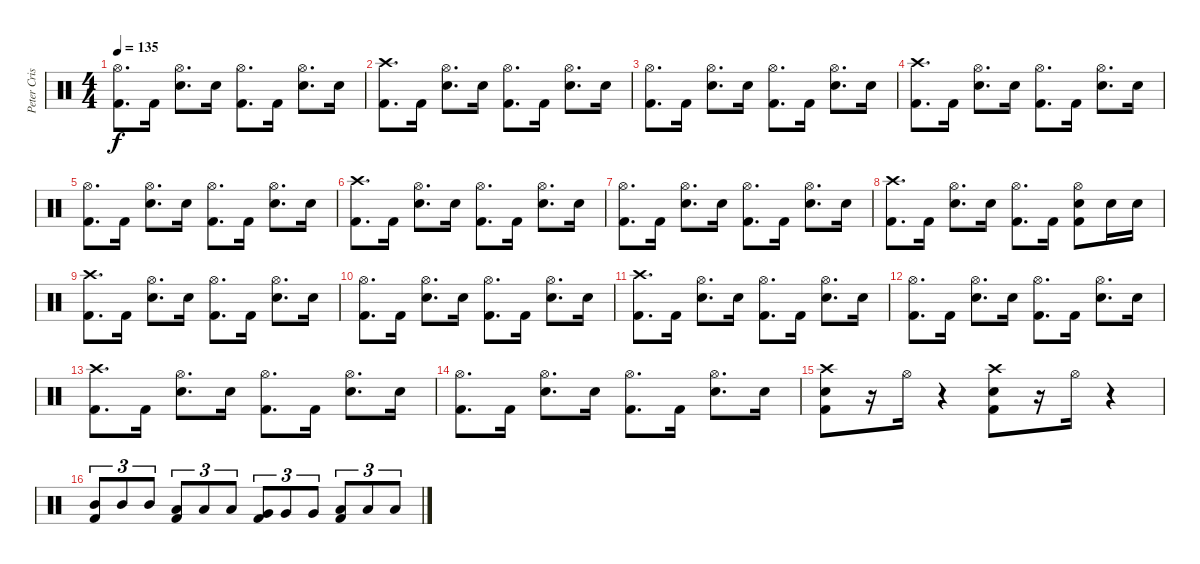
\track ("Peter Criss" "Peter Cris") {instrument percussion}
\staff {score}
\articulation defaults
\ts (4 4)
\tempo 135
\clef neutral
\ks c
("Hi-Hat (open)" "Kick (hit) 2").8{d dy f} "Kick (hit) 2".16 ("Snare (hit) 2" "Hi-Hat (open)").8{d} "Snare (hit) 2".16 ("Hi-Hat (open)" "Kick (hit) 2").8{d} "Kick (hit) 2".16 ("Snare (hit) 2" "Hi-Hat (open)").8{d} "Snare (hit) 2".16 |
("Crash high (hit)" "Kick (hit) 2").8{d} "Kick (hit) 2".16 ("Snare (hit) 2" "Hi-Hat (open)").8{d} "Snare (hit) 2".16 ("Hi-Hat (open)" "Kick (hit) 2").8{d} "Kick (hit) 2".16 ("Snare (hit) 2" "Hi-Hat (open)").8{d} "Snare (hit) 2".16 |
("Hi-Hat (open)" "Kick (hit) 2").8{d} "Kick (hit) 2".16 ("Snare (hit) 2" "Hi-Hat (open)").8{d} "Snare (hit) 2".16 ("Hi-Hat (open)" "Kick (hit) 2").8{d} "Kick (hit) 2".16 ("Snare (hit) 2" "Hi-Hat (open)").8{d} "Snare (hit) 2".16 |
("Crash high (hit)" "Kick (hit) 2").8{d} "Kick (hit) 2".16 ("Snare (hit) 2" "Hi-Hat (open)").8{d} "Snare (hit) 2".16 ("Hi-Hat (open)" "Kick (hit) 2").8{d} "Kick (hit) 2".16 ("Snare (hit) 2" "Hi-Hat (open)").8{d} "Snare (hit) 2".16 |
("Hi-Hat (open)" "Kick (hit) 2").8{d} "Kick (hit) 2".16 ("Snare (hit) 2" "Hi-Hat (open)").8{d} "Snare (hit) 2".16 ("Hi-Hat (open)" "Kick (hit) 2").8{d} "Kick (hit) 2".16 ("Snare (hit) 2" "Hi-Hat (open)").8{d} "Snare (hit) 2".16 |
("Crash high (hit)" "Kick (hit) 2").8{d} "Kick (hit) 2".16 ("Snare (hit) 2" "Hi-Hat (open)").8{d} "Snare (hit) 2".16 ("Hi-Hat (open)" "Kick (hit) 2").8{d} "Kick (hit) 2".16 ("Snare (hit) 2" "Hi-Hat (open)").8{d} "Snare (hit) 2".16 |
("Hi-Hat (open)" "Kick (hit) 2").8{d} "Kick (hit) 2".16 ("Snare (hit) 2" "Hi-Hat (open)").8{d} "Snare (hit) 2".16 ("Hi-Hat (open)" "Kick (hit) 2").8{d} "Kick (hit) 2".16 ("Snare (hit) 2" "Hi-Hat (open)").8{d} "Snare (hit) 2".16 |
("Crash high (hit)" "Kick (hit) 2").8{d} "Kick (hit) 2".16 ("Snare (hit) 2" "Hi-Hat (open)").8{d} "Snare (hit) 2".16 ("Hi-Hat (open)" "Kick (hit) 2").8{d} "Kick (hit) 2".16 ("Snare (hit) 2" "Hi-Hat (open)" "Kick (hit) 2").8 "Snare (hit) 2".16 "Snare (hit) 2".16 |
("Crash high (hit)" "Kick (hit) 2").8{d} "Kick (hit) 2".16 ("Snare (hit) 2" "Hi-Hat (open)").8{d} "Snare (hit) 2".16 ("Hi-Hat (open)" "Kick (hit) 2").8{d} "Kick (hit) 2".16 ("Snare (hit) 2" "Hi-Hat (open)").8{d} "Snare (hit) 2".16 |
("Hi-Hat (open)" "Kick (hit) 2").8{d} "Kick (hit) 2".16 ("Snare (hit) 2" "Hi-Hat (open)").8{d} "Snare (hit) 2".16 ("Hi-Hat (open)" "Kick (hit) 2").8{d} "Kick (hit) 2".16 ("Snare (hit) 2" "Hi-Hat (open)").8{d} "Snare (hit) 2".16 |
("Crash high (hit)" "Kick (hit) 2").8{d} "Kick (hit) 2".16 ("Snare (hit) 2" "Hi-Hat (open)").8{d} "Snare (hit) 2".16 ("Hi-Hat (open)" "Kick (hit) 2").8{d} "Kick (hit) 2".16 ("Snare (hit) 2" "Hi-Hat (open)").8{d} "Snare (hit) 2".16 |
("Hi-Hat (open)" "Kick (hit) 2").8{d} "Kick (hit) 2".16 ("Snare (hit) 2" "Hi-Hat (open)").8{d} "Snare (hit) 2".16 ("Hi-Hat (open)" "Kick (hit) 2").8{d} "Kick (hit) 2".16 ("Snare (hit) 2" "Hi-Hat (open)").8{d} "Snare (hit) 2".16 |
("Crash high (hit)" "Kick (hit) 2").8{d} "Kick (hit) 2".16 ("Snare (hit) 2" "Hi-Hat (open)").8{d} "Snare (hit) 2".16 ("Hi-Hat (open)" "Kick (hit) 2").8{d} "Kick (hit) 2".16 ("Snare (hit) 2" "Hi-Hat (open)").8{d} "Snare (hit) 2".16 |
("Hi-Hat (open)" "Kick (hit) 2").8{d} "Kick (hit) 2".16 ("Snare (hit) 2" "Hi-Hat (open)").8{d} "Snare (hit) 2".16 ("Hi-Hat (open)" "Kick (hit) 2").8{d} "Kick (hit) 2".16 ("Snare (hit) 2" "Hi-Hat (open)").8{d} "Snare (hit) 2".16 |
("Snare (hit) 2" "Crash high (hit)" "Kick (hit) 2").8 r.16 "Hi-Hat (open)".16 r.4 ("Snare (hit) 2" "Crash high (hit)" "Kick (hit) 2").8 r.16 "Hi-Hat (open)".16 r.4 |
("Mid Tom (hit)" "Kick (hit) 2").8{tu (3 2)} "Mid Tom (hit)".8{tu (3 2)} "Mid Tom (hit)".8{tu (3 2)} ("Low Tom (hit)" "Kick (hit) 2").8{tu (3 2)} "Low Tom (hit)".8{tu (3 2)} "Low Tom (hit)".8{tu (3 2)} ("Very Low Tom (hit)" "Kick (hit) 2").8{tu (3 2)} "Very Low Tom (hit)".8{tu (3 2)} "Very Low Tom (hit)".8{tu (3 2)} ("Low Floor Tom (hit)" "Kick (hit) 2").8{tu (3 2)} "Low Floor Tom (hit)".8{tu (3 2)} "Low Floor Tom (hit)".8{tu (3 2)}
